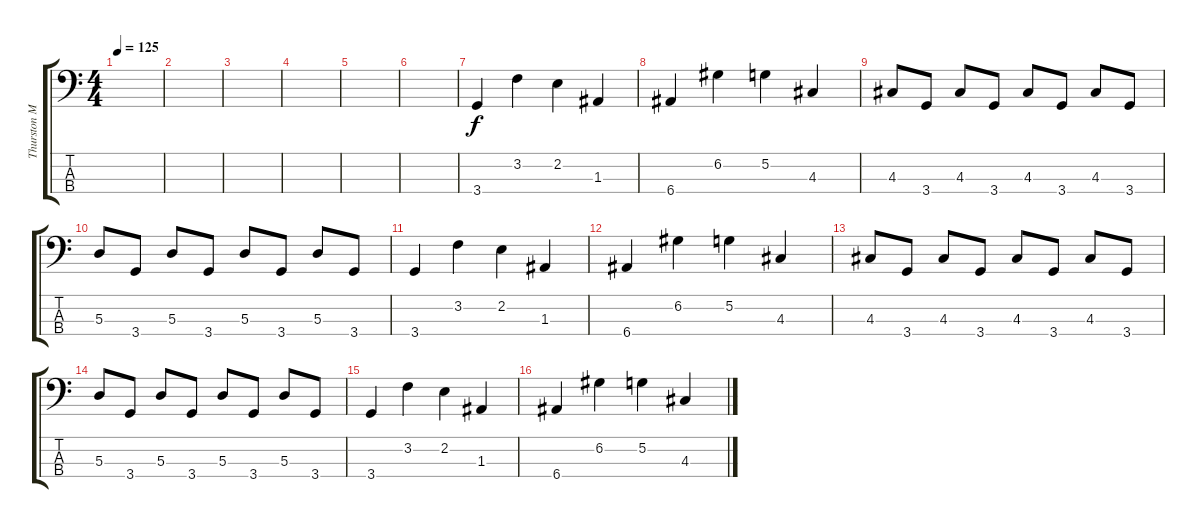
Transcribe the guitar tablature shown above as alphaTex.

\track ("Thurston Moore" "Thurston M") {instrument electricbasspick}
\staff {score tabs}
\tuning (G2 D2 A1 E1) {hide}
\ts (4 4)
\tempo 125
\clef f4
\ks c
|
|
|
|
|
|
3.4.4 3.2.4 2.2.4 1.3.4 |
6.4.4 6.2.4 5.2.4 4.3.4 |
4.3.8 3.4.8 4.3.8 3.4.8 4.3.8 3.4.8 4.3.8 3.4.8 |
5.3.8 3.4.8 5.3.8 3.4.8 5.3.8 3.4.8 5.3.8 3.4.8 |
3.4.4 3.2.4 2.2.4 1.3.4 |
6.4.4 6.2.4 5.2.4 4.3.4 |
4.3.8 3.4.8 4.3.8 3.4.8 4.3.8 3.4.8 4.3.8 3.4.8 |
5.3.8 3.4.8 5.3.8 3.4.8 5.3.8 3.4.8 5.3.8 3.4.8 |
3.4.4 3.2.4 2.2.4 1.3.4 |
6.4.4 6.2.4 5.2.4 4.3.4
